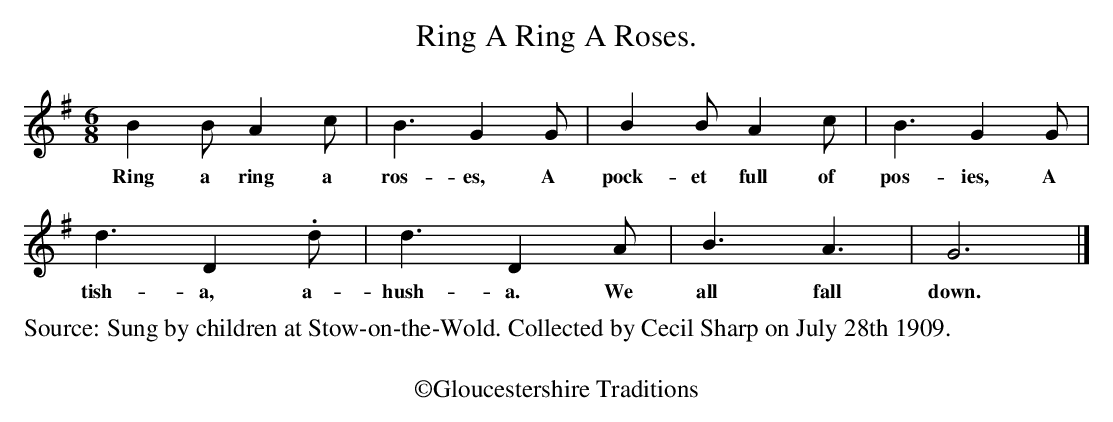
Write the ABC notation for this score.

X:1
T:Ring A Ring A Roses.
M:6/8
L:1/8
K:G Major
B2BA2c|B3G2G|B2BA2c|B3G2G|
w:Ring a ring a ros-es, A pock-et full of pos-ies, A
d3D2.d|d3D2A|B3A3|G6|]
w:tish- a, a-hush-a. We all fall down.
